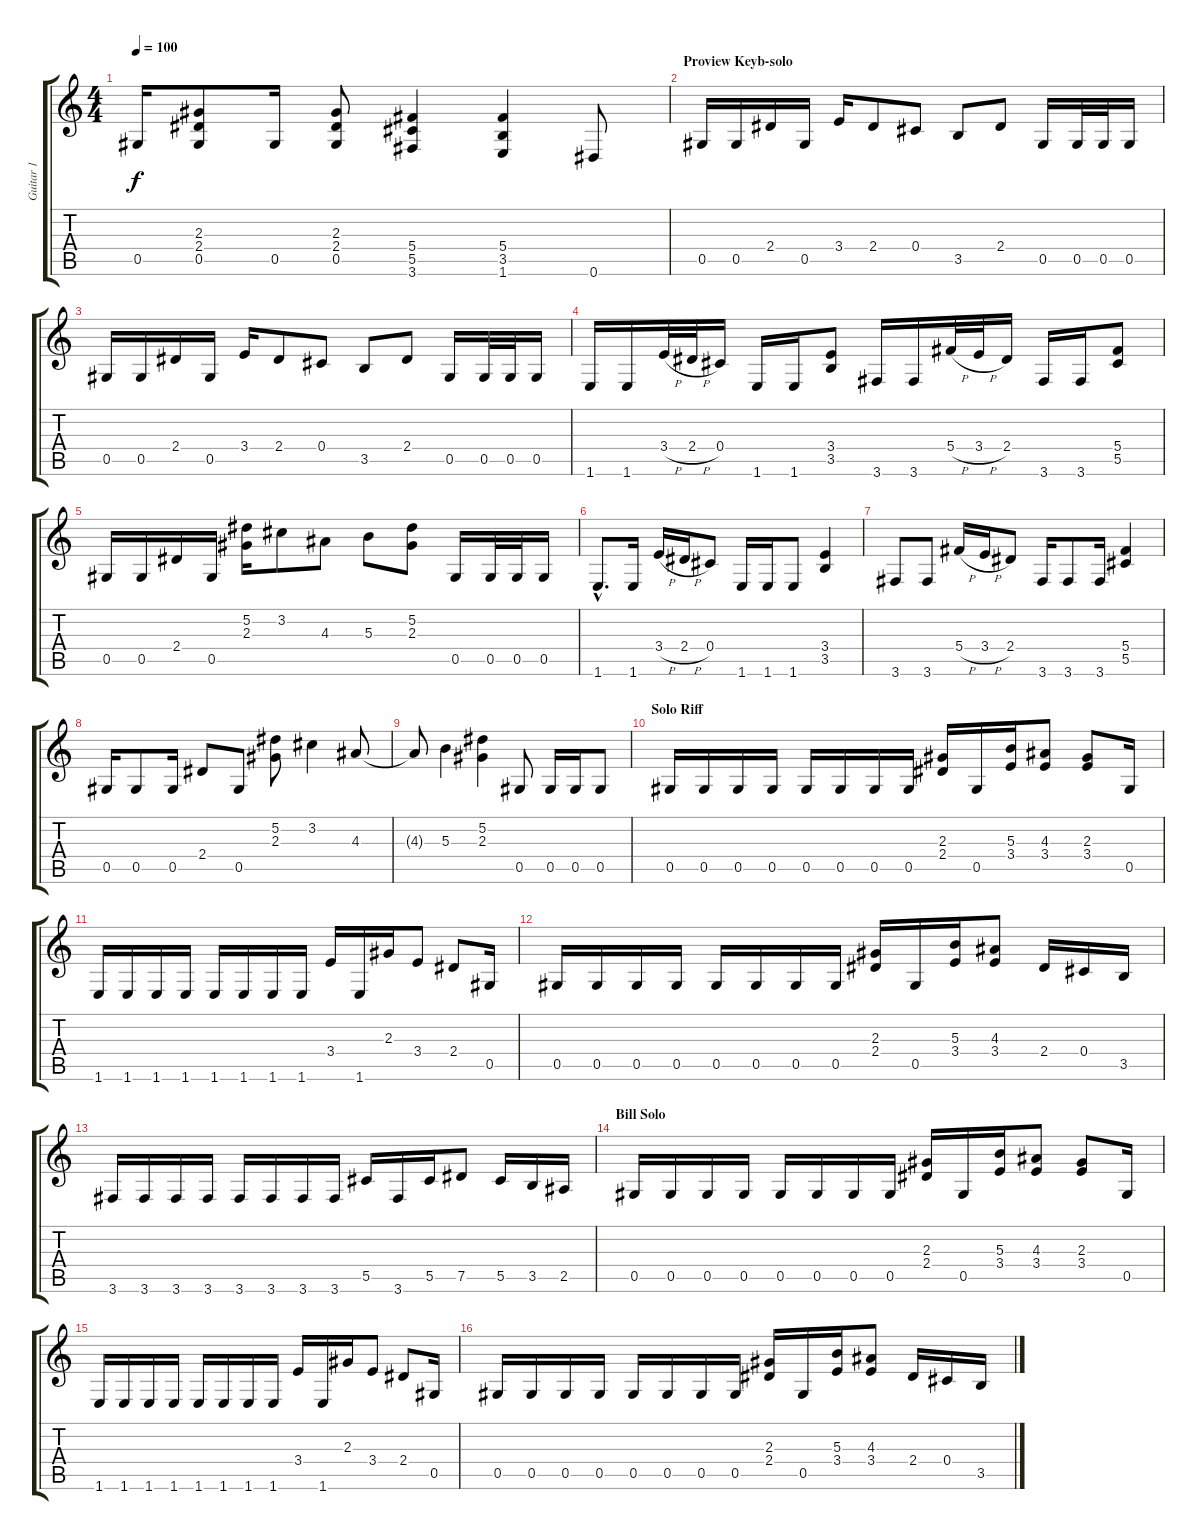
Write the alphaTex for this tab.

\track ("Guitar 1" "Guitar 1") {instrument distortionguitar}
\staff {score tabs}
\tuning (Eb4 Bb3 Gb3 Db3 Ab2 Eb2) {hide}
\ts (4 4)
\tempo 100
\clef g2
\ks c
0.5.16{dy f} (2.3 2.4 0.5).8 0.5.16 (2.3 2.4 0.5).8 (5.4 5.5 3.6).4 (5.4 3.5 1.6).4 0.6.8 |
\section ("" "Proview Keyb-solo")
0.5.16 0.5.16 2.4.16 0.5.16 3.4.16 2.4.8 0.4.8 3.5.8 2.4.8 0.5.16 0.5.32 0.5.32 0.5.16 |
0.5.16 0.5.16 2.4.16 0.5.16 3.4.16 2.4.8 0.4.8 3.5.8 2.4.8 0.5.16 0.5.32 0.5.32 0.5.16 |
1.6.16 1.6.16 3.4{h}.32 2.4{h}.32 0.4.16 1.6.16 1.6.16 (3.4 3.5).8 3.6.16 3.6.16 5.4{h}.32 3.4{h}.32 2.4.16 3.6.16 3.6.16 (5.4 5.5).8 |
0.5.16 0.5.16 2.4.16 0.5.16 (5.2 2.3).16 3.2.8 4.3.8 5.3.8 (5.2 2.3).8 0.5.16 0.5.32 0.5.32 0.5.16 |
1.6{hac}.8{d} 1.6.16 3.4{h}.16 2.4{h}.16 0.4.8 1.6.16 1.6.16 1.6.8 (3.4 3.5).4 |
3.6.8 3.6.8 5.4{h}.16 3.4{h}.16 2.4.8 3.6.16 3.6.8 3.6.16 (5.4 5.5).4 |
0.5.16 0.5.8 0.5.16 2.4.8 0.5.8 (5.2 2.3).8 3.2.4 4.3.8 |
4.3{t}.8 5.3.4 (5.2 2.3).4 0.5.8 0.5.16 0.5.16 0.5.8 |
\section ("" "Solo Riff")
0.5.16 0.5.16 0.5.16 0.5.16 0.5.16 0.5.16 0.5.16 0.5.16 (2.3 2.4).16 0.5.16 (5.3 3.4).16 (4.3 3.4).8 (2.3 3.4).8 0.5.16 |
1.6.16 1.6.16 1.6.16 1.6.16 1.6.16 1.6.16 1.6.16 1.6.16 3.4.16 1.6.16 2.3.16 3.4.8 2.4.8 0.5.16 |
0.5.16 0.5.16 0.5.16 0.5.16 0.5.16 0.5.16 0.5.16 0.5.16 (2.3 2.4).16 0.5.16 (5.3 3.4).16 (4.3 3.4).8 2.4.16 0.4.16 3.5.16 |
3.6.16 3.6.16 3.6.16 3.6.16 3.6.16 3.6.16 3.6.16 3.6.16 5.5.16 3.6.16 5.5.16 7.5.8 5.5.16 3.5.16 2.5.16 |
\section ("" "Bill Solo")
0.5.16 0.5.16 0.5.16 0.5.16 0.5.16 0.5.16 0.5.16 0.5.16 (2.3 2.4).16 0.5.16 (5.3 3.4).16 (4.3 3.4).8 (2.3 3.4).8 0.5.16 |
1.6.16 1.6.16 1.6.16 1.6.16 1.6.16 1.6.16 1.6.16 1.6.16 3.4.16 1.6.16 2.3.16 3.4.8 2.4.8 0.5.16 |
0.5.16 0.5.16 0.5.16 0.5.16 0.5.16 0.5.16 0.5.16 0.5.16 (2.3 2.4).16 0.5.16 (5.3 3.4).16 (4.3 3.4).8 2.4.16 0.4.16 3.5.16
